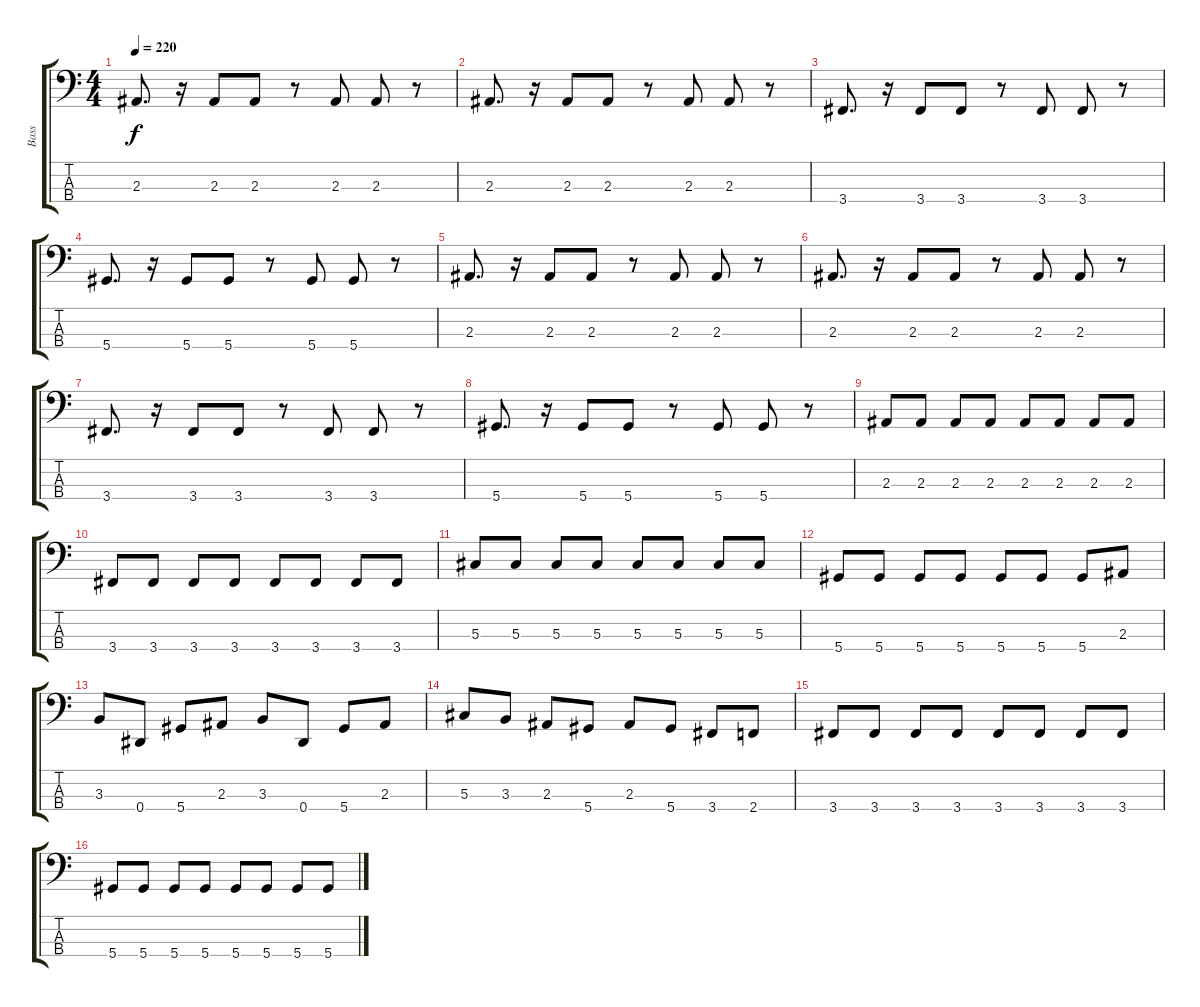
\track ("Bass" "Bass") {instrument electricbasspick}
\staff {score tabs}
\tuning (Gb2 Db2 Ab1 Eb1) {hide}
\ts (4 4)
\tempo 220
\clef f4
\ks c
2.3.8{d dy f instrument electricbasspick} r.16 2.3.8 2.3.8 r.8 2.3.8 2.3.8 r.8 |
2.3.8{d} r.16 2.3.8 2.3.8 r.8 2.3.8 2.3.8 r.8 |
3.4.8{d} r.16 3.4.8 3.4.8 r.8 3.4.8 3.4.8 r.8 |
5.4.8{d} r.16 5.4.8 5.4.8 r.8 5.4.8 5.4.8 r.8 |
2.3.8{d} r.16 2.3.8 2.3.8 r.8 2.3.8 2.3.8 r.8 |
2.3.8{d} r.16 2.3.8 2.3.8 r.8 2.3.8 2.3.8 r.8 |
3.4.8{d} r.16 3.4.8 3.4.8 r.8 3.4.8 3.4.8 r.8 |
5.4.8{d} r.16 5.4.8 5.4.8 r.8 5.4.8 5.4.8 r.8 |
2.3.8 2.3.8 2.3.8 2.3.8 2.3.8 2.3.8 2.3.8 2.3.8 |
3.4.8 3.4.8 3.4.8 3.4.8 3.4.8 3.4.8 3.4.8 3.4.8 |
5.3.8 5.3.8 5.3.8 5.3.8 5.3.8 5.3.8 5.3.8 5.3.8 |
5.4.8 5.4.8 5.4.8 5.4.8 5.4.8 5.4.8 5.4.8 2.3.8 |
3.3.8 0.4.8 5.4.8 2.3.8 3.3.8 0.4.8 5.4.8 2.3.8 |
5.3.8 3.3.8 2.3.8 5.4.8 2.3.8 5.4.8 3.4.8 2.4.8 |
3.4.8 3.4.8 3.4.8 3.4.8 3.4.8 3.4.8 3.4.8 3.4.8 |
5.4.8 5.4.8 5.4.8 5.4.8 5.4.8 5.4.8 5.4.8 5.4.8
